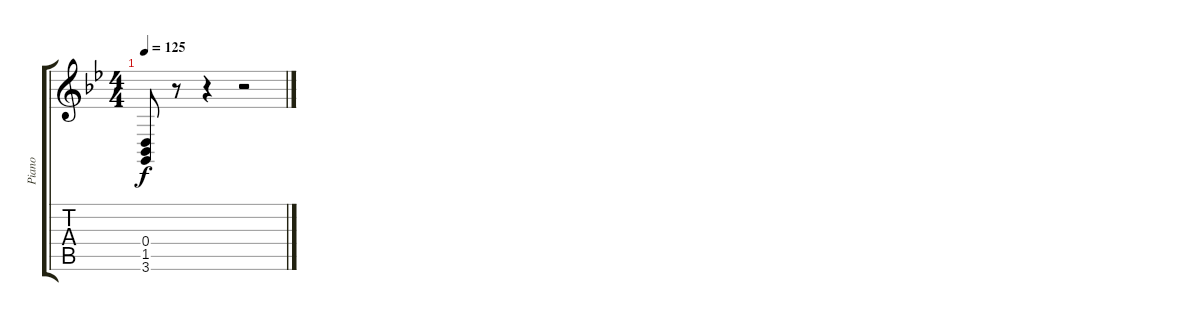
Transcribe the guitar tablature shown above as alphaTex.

\track ("Piano" "Piano") {instrument acousticgrandpiano}
\staff {score tabs}
\tuning (E4 B3 G3 D3 A2 E2) {hide}
\ts (4 4)
\tempo 125
\clef g2
\ks bb
(0.4 1.5 3.6).8{dy f} r.8 r.4 r.2
